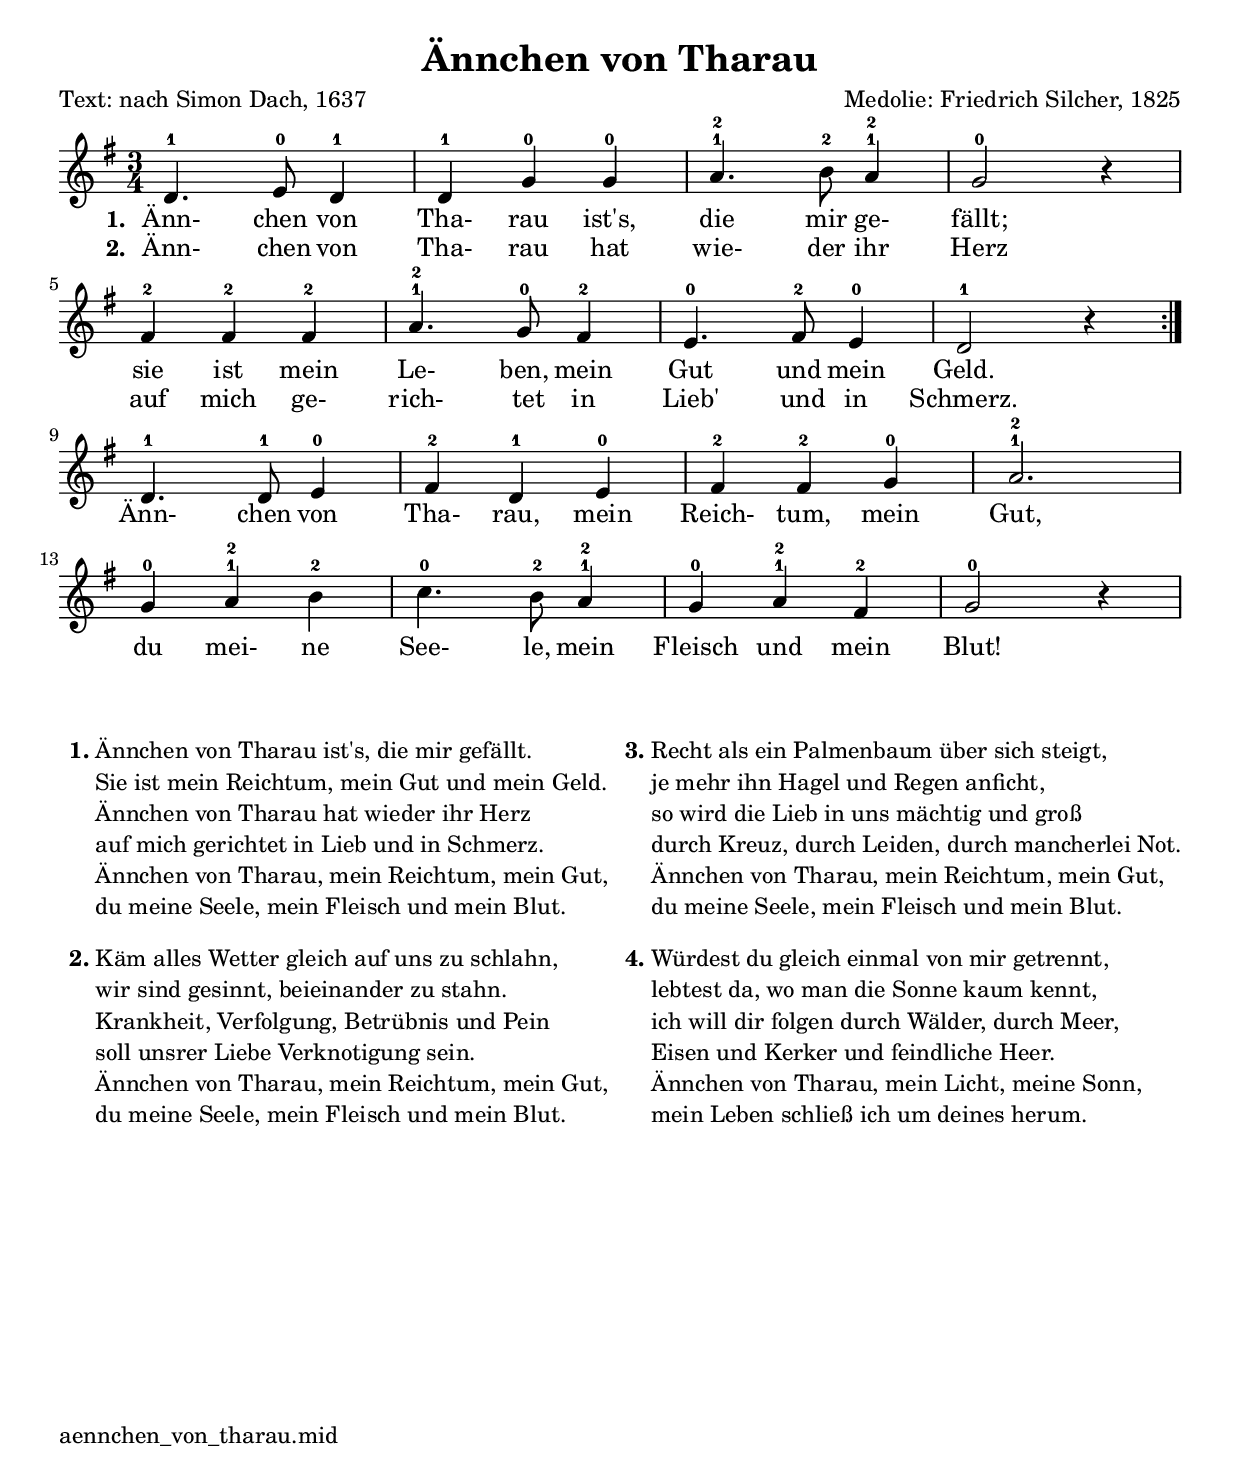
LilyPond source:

\version "2.24"
\bookpart {
  \tocItem \markup  "Ännchen von Tharau"
  \header { title = "Ännchen von Tharau"
            poet     = "Text: nach Simon Dach, 1637"
            composer = "Medolie: Friedrich Silcher, 1825"
  }
\score{
  \midi { \tempo 4 = 120 }
  \layout{indent=0}
  <<
      \transpose g g {
      \relative c' {
      \time 3/4
      \key g \major \autoBeamOn
    \repeat volta 2 {
       d4.-1 e8-0 d4-1 | d4-1 g4-0 g4-0 | a4.-1-2 b8-2 a4-1-2 | g2-0 r4 \break
       fis4-2 fis4-2  fis4-2 | a4.-1-2 g8-0 fis4-2 | e4.-0 fis8-2 e4-0 | d2-1 r4 \break
    } \break
       d4.-1 d8-1 e4-0 | fis4-2 d4-1 e4-0 | fis4-2   fis4-2 g4-0 | a2.-1-2 \break
       g4-0 a4-1-2 b4-2 | c4.-0 b8-2 a4-1-2 | g4-0    a4-1-2 fis4-2 | g2-0 r4
      }}
    >>
    \addlyrics {
  <<
        {
          \set stanza = #"1. " 
           Änn-  chen von  Tha- rau  ist's, die   mir  ge-  fällt;
           sie  ist   mein Le-   ben, mein Gut   und  mein Geld.
        }
        \new Lyrics {
          \set stanza = #"2. "
           Änn-  chen von  Tha- rau  hat    wie-  der  ihr  Herz
           auf  mich  ge-  rich- tet  in   Lieb' und  in   Schmerz.
        }
      >>
      Änn-  chen von  Tha- rau, mein  Reich- tum, mein Gut,
      du   mei- ne   See-   le,  mein Fleisch und  mein Blut!
    }
}

\markup {
  \vspace #3
  \line {
    \hspace #1
      \column{
        \line{
        \bold "1."
        \column {
"Ännchen von Tharau ist's, die mir gefällt."
"Sie ist mein Reichtum, mein Gut und mein Geld."
"Ännchen von Tharau hat wieder ihr Herz"
"auf mich gerichtet in Lieb und in Schmerz."
"Ännchen von Tharau, mein Reichtum, mein Gut,"
"du meine Seele, mein Fleisch und mein Blut."
              }}
        \vspace #1
        \line {              
        \bold "2."
        \column {
"Käm alles Wetter gleich auf uns zu schlahn,"
"wir sind gesinnt, beieinander zu stahn."
"Krankheit, Verfolgung, Betrübnis und Pein"
"soll unsrer Liebe Verknotigung sein."
"Ännchen von Tharau, mein Reichtum, mein Gut,"
"du meine Seele, mein Fleisch und mein Blut."
             }}
           }
      \hspace #1           
      \column {
        \line {
        \bold "3."
        \column {
"Recht als ein Palmenbaum über sich steigt,"
"je mehr ihn Hagel und Regen anficht,"
"so wird die Lieb in uns mächtig und groß"
"durch Kreuz, durch Leiden, durch mancherlei Not."
"Ännchen von Tharau, mein Reichtum, mein Gut,"
"du meine Seele, mein Fleisch und mein Blut."
              }}
      \vspace #1
      \line {
      \bold "4."
      \column {
"Würdest du gleich einmal von mir getrennt,"
"lebtest da, wo man die Sonne kaum kennt,"
"ich will dir folgen durch Wälder, durch Meer,"
"Eisen und Kerker und feindliche Heer."
"Ännchen von Tharau, mein Licht, meine Sonn,"
"mein Leben schließ ich um deines herum."
            }}
    }
  }
 }

 \markup{
  \vspace #10
  \with-url #"http:///edgar-saenger.de/musik/volkslieder/aennchen_von_tharau.mid" {aennchen_von_tharau.mid}
}

 }